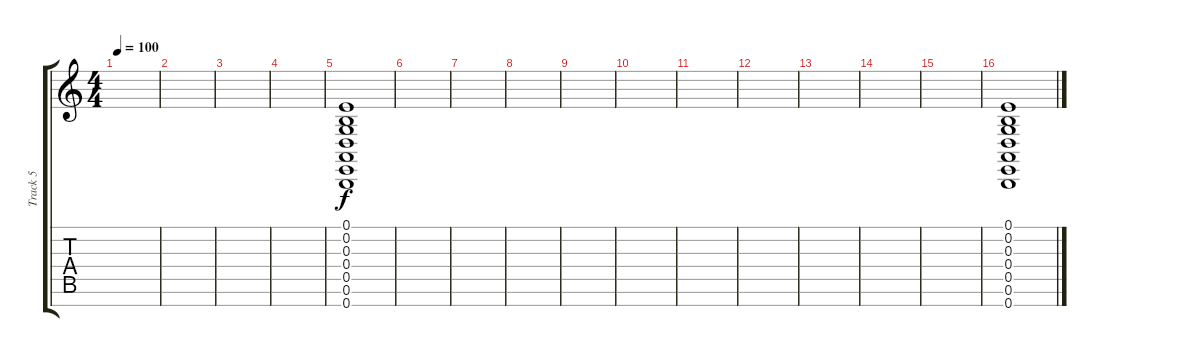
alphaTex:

\track ("Track 5" "Track 5") {instrument taikodrum}
\staff {score tabs}
\tuning (E4 B3 G3 D3 A2 E2 B1) {hide}
\ts (4 4)
\tempo 100
\clef g2
\ks c
|
|
|
|
(0.1 0.2 0.3 0.4 0.5 0.6 0.7).1 |
|
|
|
|
|
|
|
|
|
|
(0.1 0.2 0.3 0.4 0.5 0.6 0.7).1
